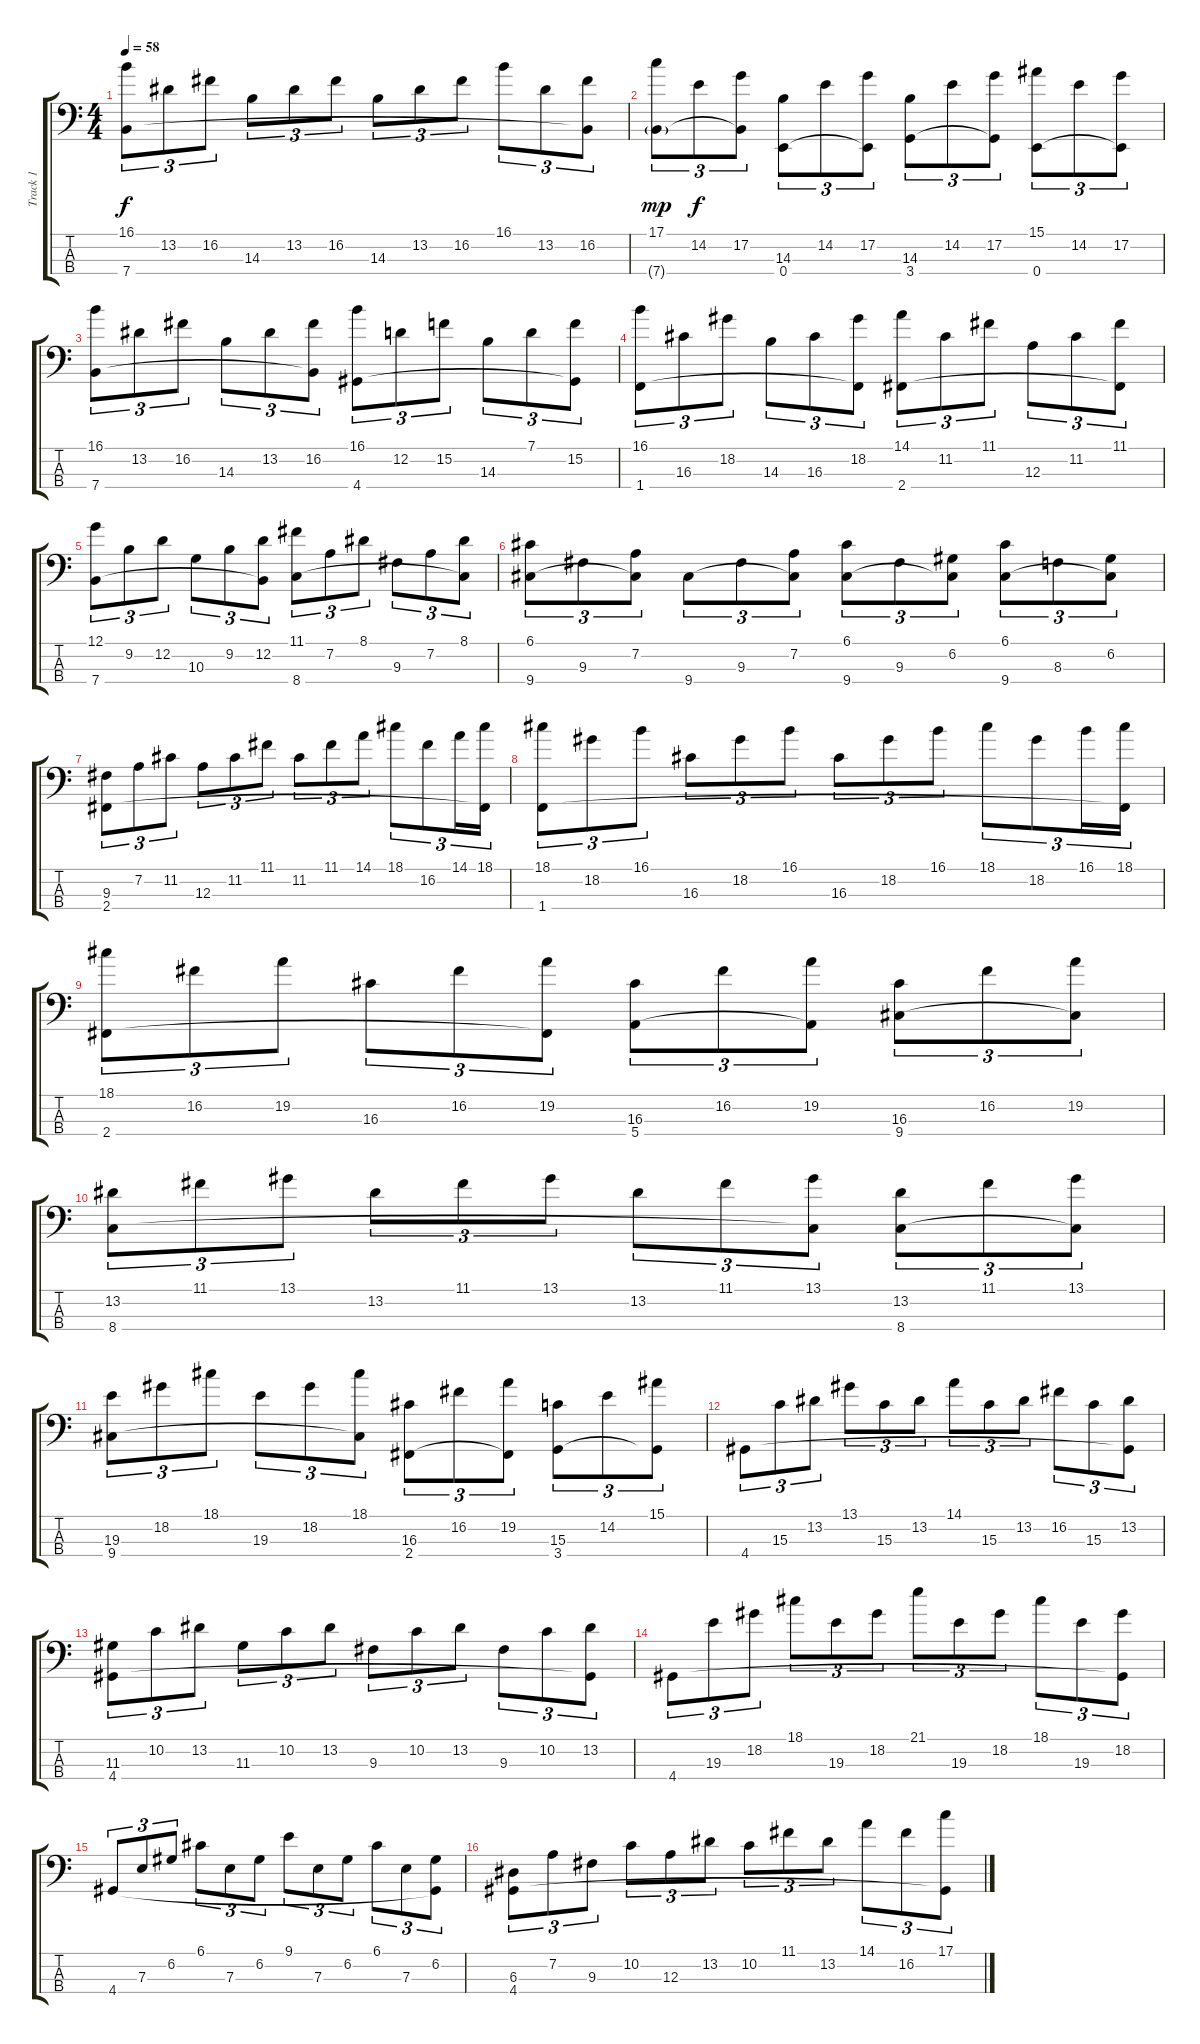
\track ("Track 1" "Track 1") {instrument electricbassfinger}
\staff {score tabs}
\tuning (G2 D2 A1 E1) {hide}
\ts (4 4)
\tempo 58
\clef f4
\ks c
(16.1 7.4).8{tu (3 2) dy f} 13.2.8{tu (3 2)} 16.2.8{tu (3 2)} 14.3.8{tu (3 2)} 13.2.8{tu (3 2)} 16.2.8{tu (3 2)} 14.3.8{tu (3 2)} 13.2.8{tu (3 2)} 16.2.8{tu (3 2)} 16.1.8{tu (3 2)} 13.2.8{tu (3 2)} (16.2 7.4{t}).8{tu (3 2)} |
(17.1 7.4{g}).8{tu (3 2) dy mp} 14.2.8{tu (3 2) dy f} (17.2 7.4{t}).8{tu (3 2)} (14.3 0.4).8{tu (3 2)} 14.2.8{tu (3 2)} (17.2 0.4{t}).8{tu (3 2)} (14.3 3.4).8{tu (3 2)} 14.2.8{tu (3 2)} (17.2 3.4{t}).8{tu (3 2)} (15.1 0.4).8{tu (3 2)} 14.2.8{tu (3 2)} (17.2 0.4{t}).8{tu (3 2)} |
(16.1 7.4).8{tu (3 2)} 13.2.8{tu (3 2)} 16.2.8{tu (3 2)} 14.3.8{tu (3 2)} 13.2.8{tu (3 2)} (16.2 7.4{t}).8{tu (3 2)} (16.1 4.4).8{tu (3 2)} 12.2.8{tu (3 2)} 15.2.8{tu (3 2)} 14.3.8{tu (3 2)} 7.1.8{tu (3 2)} (15.2 4.4{t}).8{tu (3 2)} |
(16.1 1.4).8{tu (3 2)} 16.3.8{tu (3 2)} 18.2.8{tu (3 2)} 14.3.8{tu (3 2)} 16.3.8{tu (3 2)} (18.2 1.4{t}).8{tu (3 2)} (14.1 2.4).8{tu (3 2)} 11.2.8{tu (3 2)} 11.1.8{tu (3 2)} 12.3.8{tu (3 2)} 11.2.8{tu (3 2)} (11.1 2.4{t}).8{tu (3 2)} |
(12.1 7.4).8{tu (3 2)} 9.2.8{tu (3 2)} 12.2.8{tu (3 2)} 10.3.8{tu (3 2)} 9.2.8{tu (3 2)} (12.2 7.4{t}).8{tu (3 2)} (11.1 8.4).8{tu (3 2)} 7.2.8{tu (3 2)} 8.1.8{tu (3 2)} 9.3.8{tu (3 2)} 7.2.8{tu (3 2)} (8.1 8.4{t}).8{tu (3 2)} |
(6.1 9.4).8{tu (3 2)} 9.3.8{tu (3 2)} (7.2 9.4{t}).8{tu (3 2)} 9.4.8{tu (3 2)} 9.3.8{tu (3 2)} (7.2 9.4{t}).8{tu (3 2)} (6.1 9.4).8{tu (3 2)} 9.3.8{tu (3 2)} (6.2 9.4{t}).8{tu (3 2)} (6.1 9.4).8{tu (3 2)} 8.3.8{tu (3 2)} (6.2 9.4{t}).8{tu (3 2)} |
(9.3 2.4).8{tu (3 2)} 7.2.8{tu (3 2)} 11.2.8{tu (3 2)} 12.3.8{tu (3 2)} 11.2.8{tu (3 2)} 11.1.8{tu (3 2)} 11.2.8{tu (3 2)} 11.1.8{tu (3 2)} 14.1.8{tu (3 2)} 18.1.8{tu (3 2)} 16.2.8{tu (3 2)} 14.1.16{tu (3 2)} (18.1 2.4{t}).16{tu (3 2)} |
(18.1 1.4).8{tu (3 2)} 18.2.8{tu (3 2)} 16.1.8{tu (3 2)} 16.3.8{tu (3 2)} 18.2.8{tu (3 2)} 16.1.8{tu (3 2)} 16.3.8{tu (3 2)} 18.2.8{tu (3 2)} 16.1.8{tu (3 2)} 18.1.8{tu (3 2)} 18.2.8{tu (3 2)} 16.1.16{tu (3 2)} (18.1 1.4{t}).16{tu (3 2)} |
(18.1 2.4).8{tu (3 2)} 16.2.8{tu (3 2)} 19.2.8{tu (3 2)} 16.3.8{tu (3 2)} 16.2.8{tu (3 2)} (19.2 2.4{t}).8{tu (3 2)} (16.3 5.4).8{tu (3 2)} 16.2.8{tu (3 2)} (19.2 5.4{t}).8{tu (3 2)} (16.3 9.4).8{tu (3 2)} 16.2.8{tu (3 2)} (19.2 9.4{t}).8{tu (3 2)} |
(13.2 8.4).8{tu (3 2)} 11.1.8{tu (3 2)} 13.1.8{tu (3 2)} 13.2.8{tu (3 2)} 11.1.8{tu (3 2)} 13.1.8{tu (3 2)} 13.2.8{tu (3 2)} 11.1.8{tu (3 2)} (13.1 8.4{t}).8{tu (3 2)} (13.2 8.4).8{tu (3 2)} 11.1.8{tu (3 2)} (13.1 8.4{t}).8{tu (3 2)} |
(19.3 9.4).8{tu (3 2)} 18.2.8{tu (3 2)} 18.1.8{tu (3 2)} 19.3.8{tu (3 2)} 18.2.8{tu (3 2)} (18.1 9.4{t}).8{tu (3 2)} (16.3 2.4).8{tu (3 2)} 16.2.8{tu (3 2)} (19.2 2.4{t}).8{tu (3 2)} (15.3 3.4).8{tu (3 2)} 14.2.8{tu (3 2)} (15.1 3.4{t}).8{tu (3 2)} |
4.4.8{tu (3 2)} 15.3.8{tu (3 2)} 13.2.8{tu (3 2)} 13.1.8{tu (3 2)} 15.3.8{tu (3 2)} 13.2.8{tu (3 2)} 14.1.8{tu (3 2)} 15.3.8{tu (3 2)} 13.2.8{tu (3 2)} 16.2.8{tu (3 2)} 15.3.8{tu (3 2)} (13.2 4.4{t}).8{tu (3 2)} |
(11.3 4.4).8{tu (3 2)} 10.2.8{tu (3 2)} 13.2.8{tu (3 2)} 11.3.8{tu (3 2)} 10.2.8{tu (3 2)} 13.2.8{tu (3 2)} 9.3.8{tu (3 2)} 10.2.8{tu (3 2)} 13.2.8{tu (3 2)} 9.3.8{tu (3 2)} 10.2.8{tu (3 2)} (13.2 4.4{t}).8{tu (3 2)} |
4.4.8{tu (3 2)} 19.3.8{tu (3 2)} 18.2.8{tu (3 2)} 18.1.8{tu (3 2)} 19.3.8{tu (3 2)} 18.2.8{tu (3 2)} 21.1.8{tu (3 2)} 19.3.8{tu (3 2)} 18.2.8{tu (3 2)} 18.1.8{tu (3 2)} 19.3.8{tu (3 2)} (18.2 4.4{t}).8{tu (3 2)} |
4.4.8{tu (3 2)} 7.3.8{tu (3 2)} 6.2.8{tu (3 2)} 6.1.8{tu (3 2)} 7.3.8{tu (3 2)} 6.2.8{tu (3 2)} 9.1.8{tu (3 2)} 7.3.8{tu (3 2)} 6.2.8{tu (3 2)} 6.1.8{tu (3 2)} 7.3.8{tu (3 2)} (6.2 4.4{t}).8{tu (3 2)} |
(6.3 4.4).8{tu (3 2)} 7.2.8{tu (3 2)} 9.3.8{tu (3 2)} 10.2.8{tu (3 2)} 12.3.8{tu (3 2)} 13.2.8{tu (3 2)} 10.2.8{tu (3 2)} 11.1.8{tu (3 2)} 13.2.8{tu (3 2)} 14.1.8{tu (3 2)} 16.2.8{tu (3 2)} (17.1 4.4{t}).8{tu (3 2)}
